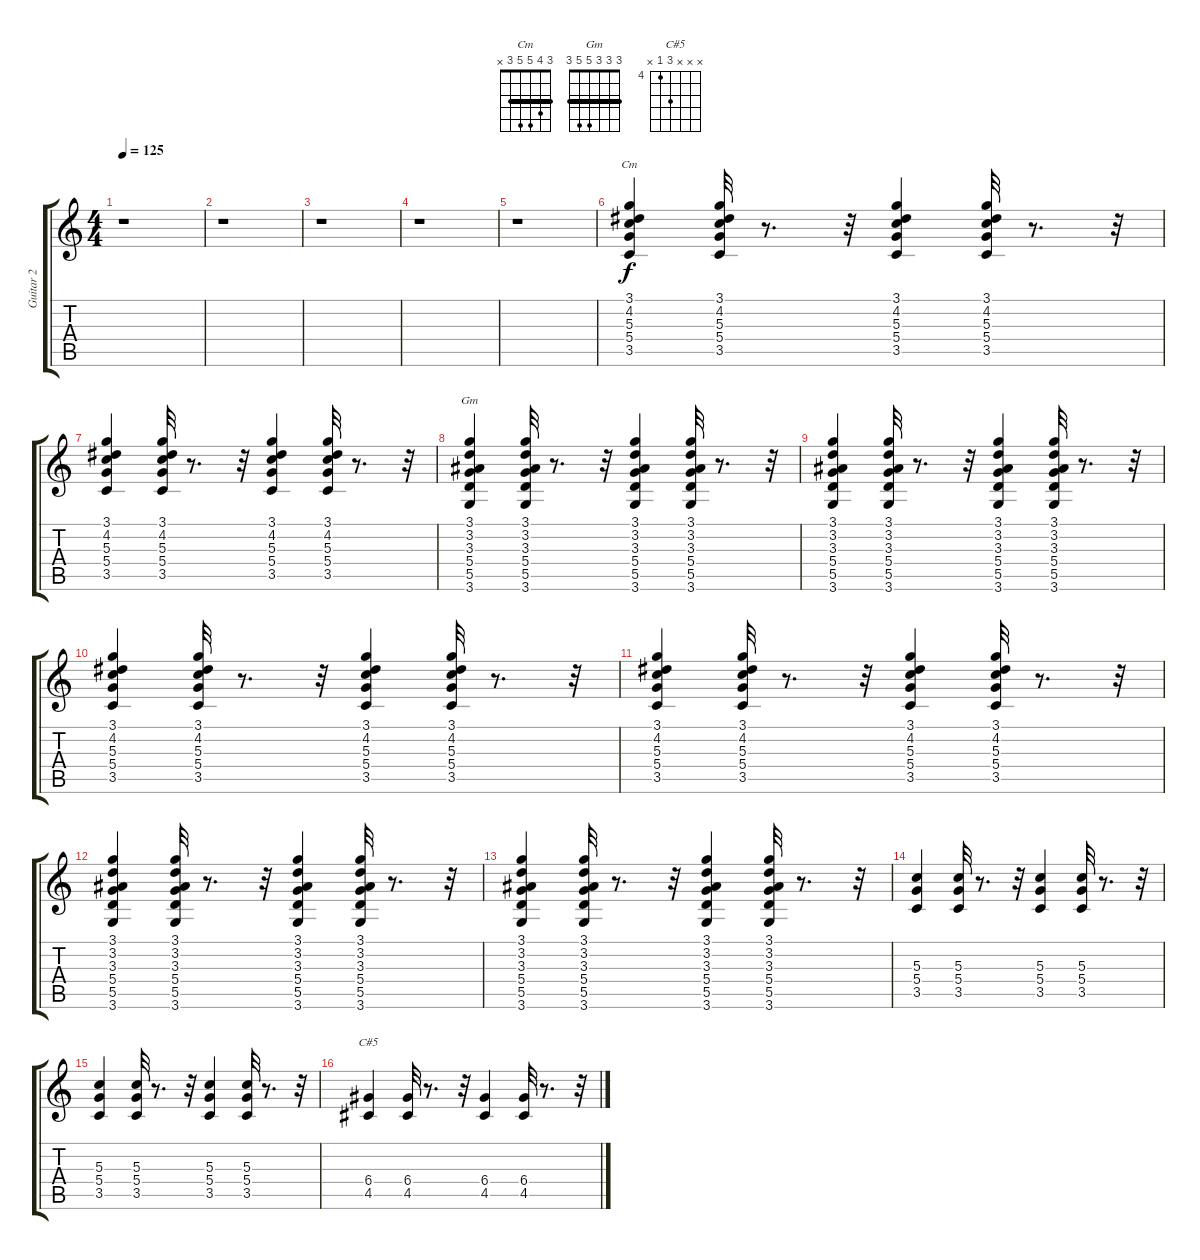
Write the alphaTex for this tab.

\track ("Guitar 2" "Guitar 2") {instrument overdrivenguitar}
\staff {score tabs}
\tuning (E4 B3 G3 D3 A2 E2) {hide}
\chord ("Cm" 3 4 5 5 3 x) {barre 3}
\chord ("Gm" 3 3 3 5 5 3) {barre 3}
\chord ("C#5" x x x 6 4 x) {firstfret 4}
\ts (4 4)
\tempo 125
\clef g2
\ks c
r.1{dy f} |
r.1 |
r.1 |
r.1 |
r.1 |
(3.1 4.2 5.3 5.4 3.5).4{ch "Cm"} (3.1 4.2 5.3 5.4 3.5).32 r.8{d} r.32 (3.1 4.2 5.3 5.4 3.5).4 (3.1 4.2 5.3 5.4 3.5).32 r.8{d} r.32 |
(3.1 4.2 5.3 5.4 3.5).4 (3.1 4.2 5.3 5.4 3.5).32 r.8{d} r.32 (3.1 4.2 5.3 5.4 3.5).4 (3.1 4.2 5.3 5.4 3.5).32 r.8{d} r.32 |
(3.1 3.2 3.3 5.4 5.5 3.6).4{ch "Gm"} (3.1 3.2 3.3 5.4 5.5 3.6).32 r.8{d} r.32 (3.1 3.2 3.3 5.4 5.5 3.6).4 (3.1 3.2 3.3 5.4 5.5 3.6).32 r.8{d} r.32 |
(3.1 3.2 3.3 5.4 5.5 3.6).4 (3.1 3.2 3.3 5.4 5.5 3.6).32 r.8{d} r.32 (3.1 3.2 3.3 5.4 5.5 3.6).4 (3.1 3.2 3.3 5.4 5.5 3.6).32 r.8{d} r.32 |
(3.1 4.2 5.3 5.4 3.5).4 (3.1 4.2 5.3 5.4 3.5).32 r.8{d} r.32 (3.1 4.2 5.3 5.4 3.5).4 (3.1 4.2 5.3 5.4 3.5).32 r.8{d} r.32 |
(3.1 4.2 5.3 5.4 3.5).4 (3.1 4.2 5.3 5.4 3.5).32 r.8{d} r.32 (3.1 4.2 5.3 5.4 3.5).4 (3.1 4.2 5.3 5.4 3.5).32 r.8{d} r.32 |
(3.1 3.2 3.3 5.4 5.5 3.6).4 (3.1 3.2 3.3 5.4 5.5 3.6).32 r.8{d} r.32 (3.1 3.2 3.3 5.4 5.5 3.6).4 (3.1 3.2 3.3 5.4 5.5 3.6).32 r.8{d} r.32 |
(3.1 3.2 3.3 5.4 5.5 3.6).4 (3.1 3.2 3.3 5.4 5.5 3.6).32 r.8{d} r.32 (3.1 3.2 3.3 5.4 5.5 3.6).4 (3.1 3.2 3.3 5.4 5.5 3.6).32 r.8{d} r.32 |
(5.3 5.4 3.5).4 (5.3 5.4 3.5).32 r.8{d} r.32 (5.3 5.4 3.5).4 (5.3 5.4 3.5).32 r.8{d} r.32 |
(5.3 5.4 3.5).4 (5.3 5.4 3.5).32 r.8{d} r.32 (5.3 5.4 3.5).4 (5.3 5.4 3.5).32 r.8{d} r.32 |
(6.4 4.5).4{ch "C#5"} (6.4 4.5).32 r.8{d} r.32 (6.4 4.5).4 (6.4 4.5).32 r.8{d} r.32
